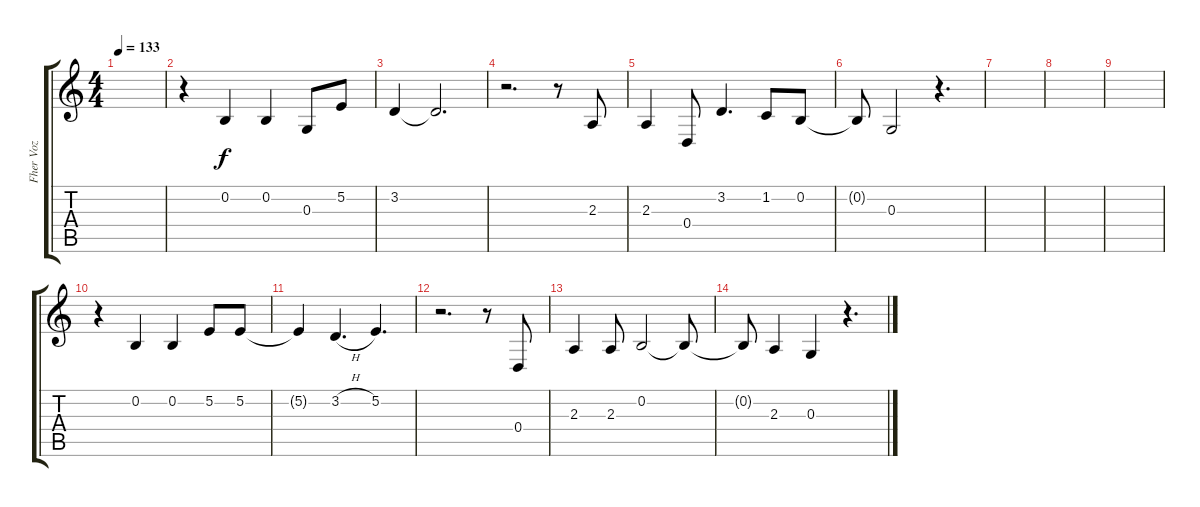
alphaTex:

\track ("Fher Voz" "Fher Voz") {instrument flute}
\staff {score tabs}
\tuning (E4 B3 G3 D3 A2 E2) {hide}
\ts (4 4)
\tempo 133
\clef g2
\ks c
|
r.4 0.2.4 0.2.4 0.3.8 5.2.8 |
3.2.4 3.2{t}.2{d} |
r.2{d} r.8 2.3.8 |
2.3.4 0.4.8 3.2.4{d} 1.2.8 0.2.8 |
0.2{t}.8 0.3.2 r.4{d} |
|
|
|
r.4 0.2.4 0.2.4 5.2.8 5.2.8 |
5.2{t}.4 3.2{h}.4{d} 5.2.4{d} |
r.2{d} r.8 0.4.8 |
2.3.4 2.3.8 0.2.2 0.2{t}.8 |
0.2{t}.8 2.3.4 0.3.4 r.4{d}
